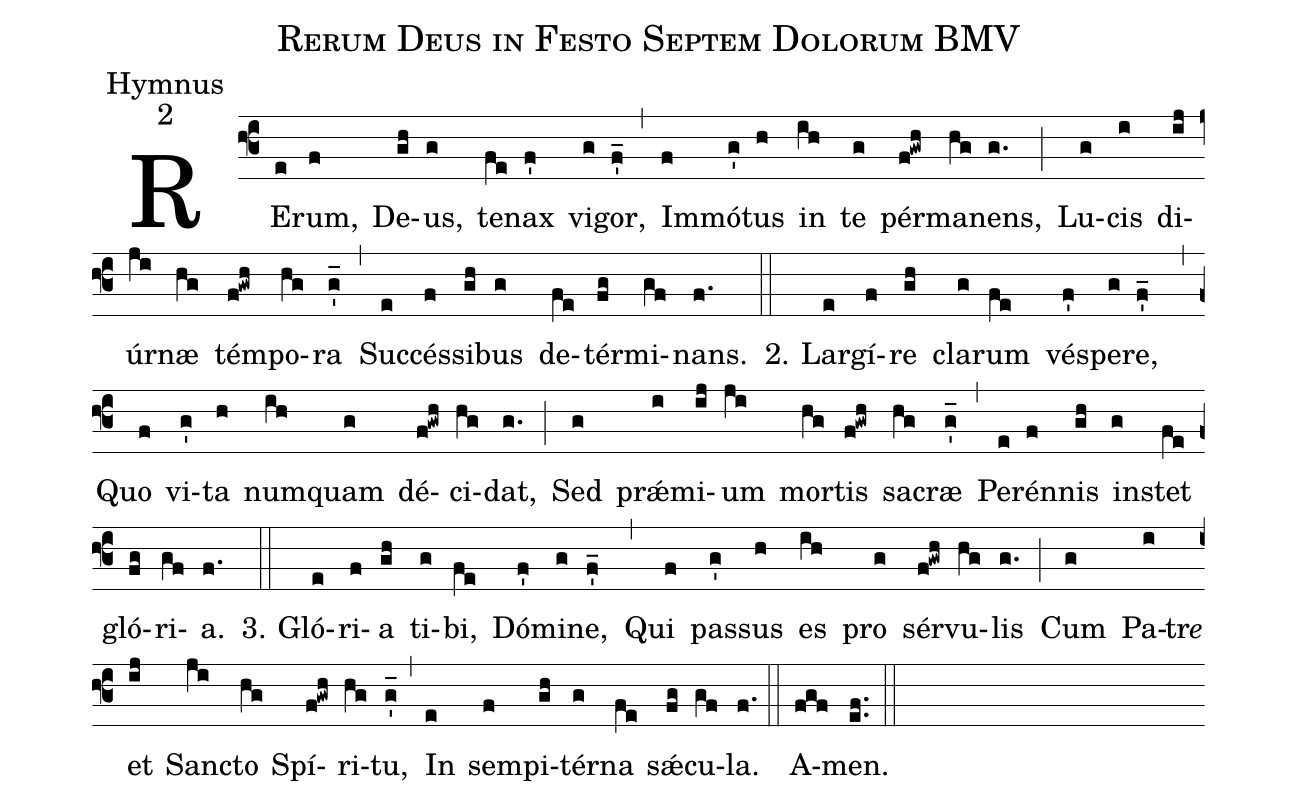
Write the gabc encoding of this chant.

name:Rerum Deus in Festo Septem Dolorum BMV;
office-part:Hymnus;
mode:2;
%%
(f3)RE(e)rum,(f) De(gh)us,(g) te(fe)nax(f') vi(g)gor,(f'_) (,)
Im(f)mó(g')tus(h) in(ih) te(g) pér(f!gwh)ma(hg)nens,(g.) (;)
Lu(g)cis(i) di(ij)úr(ji)næ(hg) tém(f!gwh)po(hg)ra(g'_) (,)
Suc(e)cés(f)si(gh)bus(g) de(fe)tér(fg)mi(gf)nans.(f.) (::)

2. Lar(e)gí(f)re(gh) cla(g)rum(fe) vés(f')pe(g)re,(f'_) (,)
Quo(f) vi(g')ta(h) num(ih)quam(g) dé(f!gwh)ci(hg)dat,(g.) (;)
Sed(g) prǽ(i)mi(ij)um(ji) mor(hg)tis(f!gwh) sa(hg)cræ(g'_) (,)
Per(e)én(f)nis(gh) in(g)stet(fe) gló(fg)ri(gf)a.(f.) (::)

3. Gló(e)ri(f)a(gh) ti(g)bi,(fe)  Dó(f')mi(g)ne,(f'_) (,)
Qui(f) pas(g')sus(h) es(ih) pro(g) sér(f!gwh)vu(hg)lis(g.) (;)
Cum(g) Pa(i)tr<i>e</i>() et(ij) Sanc(ji)to(hg) Spí(f!gwh)ri(hg)tu,(g'_) (,)
In(e) sem(f)pi(gh)tér(g)na(fe) sǽ(fg)cu(gf)la.(f.) (::)
A(fgf)men.(ef..) (::)
